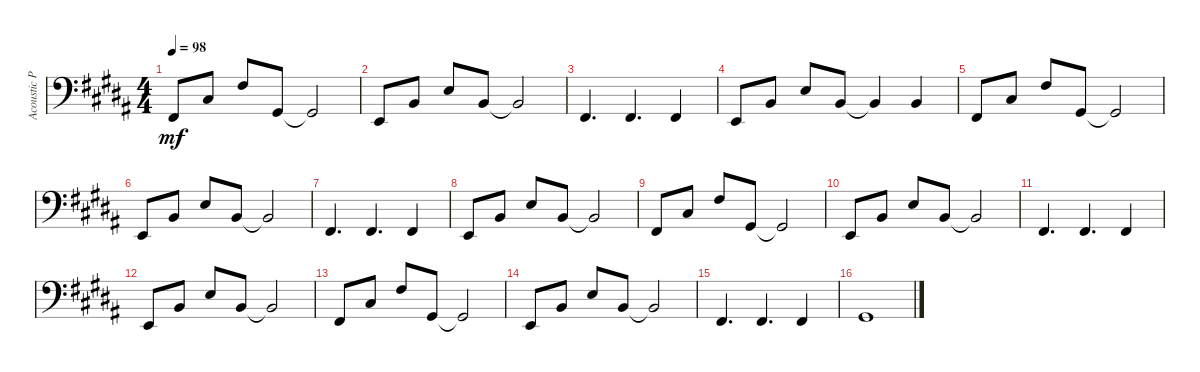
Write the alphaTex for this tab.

\track ("Acoustic Piano (Staff 2)" "Acoustic P") {instrument acousticgrandpiano}
\staff {score}
\tuning (E4 B3 G3 D3 A2 E2 B1) {hide}
\ts (4 4)
\tempo 98
\clef f4
\ks b
2.6.8{dy mf} 4.5.8 4.4.8 4.6.8 4.6{t}.2 |
0.6.8 2.5.8 2.4.8 2.5.8 2.5{t}.2 |
2.6.4{d} 2.6.4{d} 2.6.4 |
0.6.8 2.5.8 2.4.8 2.5.8 2.5{t}.4 2.5.4 |
2.6.8 4.5.8 4.4.8 4.6.8 4.6{t}.2 |
0.6.8 2.5.8 2.4.8 2.5.8 2.5{t}.2 |
2.6.4{d} 2.6.4{d} 2.6.4 |
0.6.8 2.5.8 2.4.8 2.5.8 2.5{t}.2 |
2.6.8 4.5.8 4.4.8 4.6.8 4.6{t}.2 |
0.6.8 2.5.8 2.4.8 2.5.8 2.5{t}.2 |
2.6.4{d} 2.6.4{d} 2.6.4 |
0.6.8 2.5.8 2.4.8 2.5.8 2.5{t}.2 |
2.6.8 4.5.8 4.4.8 4.6.8 4.6{t}.2 |
0.6.8 2.5.8 2.4.8 2.5.8 2.5{t}.2 |
2.6.4{d} 2.6.4{d} 2.6.4 |
4.6.1
